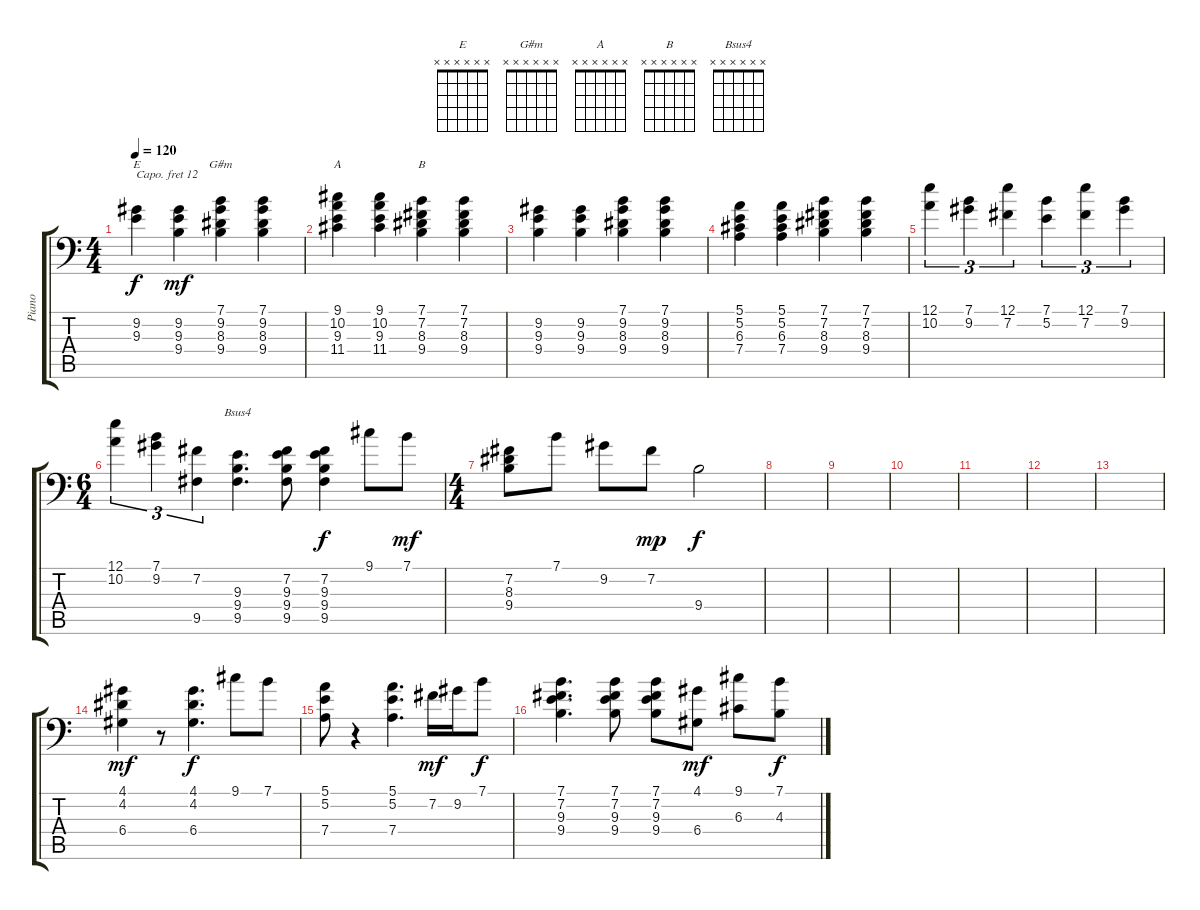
\track ("Piano" "Piano") {instrument brightacousticpiano}
\staff {score tabs}
\capo 12
\tuning (E3 B2 G2 D2 A1 E1) {hide}
\chord ("E" x x x x x x)
\chord ("G#m" x x x x x x)
\chord ("A" x x x x x x)
\chord ("B" x x x x x x)
\chord ("Bsus4" x x x x x x)
\ts (4 4)
\tempo 120
\clef f4
\ks c
(9.2 9.3).4{ch "E" dy f} (9.2 9.3 9.4).4{dy mf} (7.1 9.2 8.3 9.4).4{ch "G#m"} (7.1 9.2 8.3 9.4).4 |
(9.1 10.2 9.3 11.4).4{ch "A"} (9.1 10.2 9.3 11.4).4 (7.1 7.2 8.3 9.4).4{ch "B"} (7.1 7.2 8.3 9.4).4 |
(9.2 9.3 9.4).4 (9.2 9.3 9.4).4 (7.1 9.2 8.3 9.4).4 (7.1 9.2 8.3 9.4).4 |
(5.1 5.2 6.3 7.4).4 (5.1 5.2 6.3 7.4).4 (7.1 7.2 8.3 9.4).4 (7.1 7.2 8.3 9.4).4 |
(12.1 10.2).4{tu (3 2)} (7.1 9.2).4{tu (3 2)} (12.1 7.2).4{tu (3 2)} (7.1 5.2).4{tu (3 2)} (12.1 7.2).4{tu (3 2)} (7.1 9.2).4{tu (3 2)} |
\ts (6 4)
(12.1 10.2).4{tu (3 2)} (7.1 9.2).4{tu (3 2)} (7.2 9.5).4{tu (3 2)} (9.3 9.4 9.5).4{d ch "Bsus4"} (7.2 9.3 9.4 9.5).8 (7.2 9.3 9.4 9.5).4{dy f} 9.1.8 7.1.8{dy mf} |
\ts (4 4)
(7.2 8.3 9.4).8 7.1.8 9.2.8 7.2.8{dy mp} 9.4.2{dy f} |
|
|
|
|
|
|
(4.1 4.2 6.4).4{dy mf} r.8 (4.1 4.2 6.4).4{d dy f} 9.1.8 7.1.8 |
(5.1 5.2 7.4).8 r.4 (5.1 5.2 7.4).4{d} 7.2.16{dy mf} 9.2.16 7.1.8{dy f} |
(7.1 7.2 9.3 9.4).4{d} (7.1 7.2 9.3 9.4).8 (7.1 7.2 9.3 9.4).8 (4.1 6.4).8{dy mf} (9.1 6.3).8 (7.1 4.3).8{dy f}
